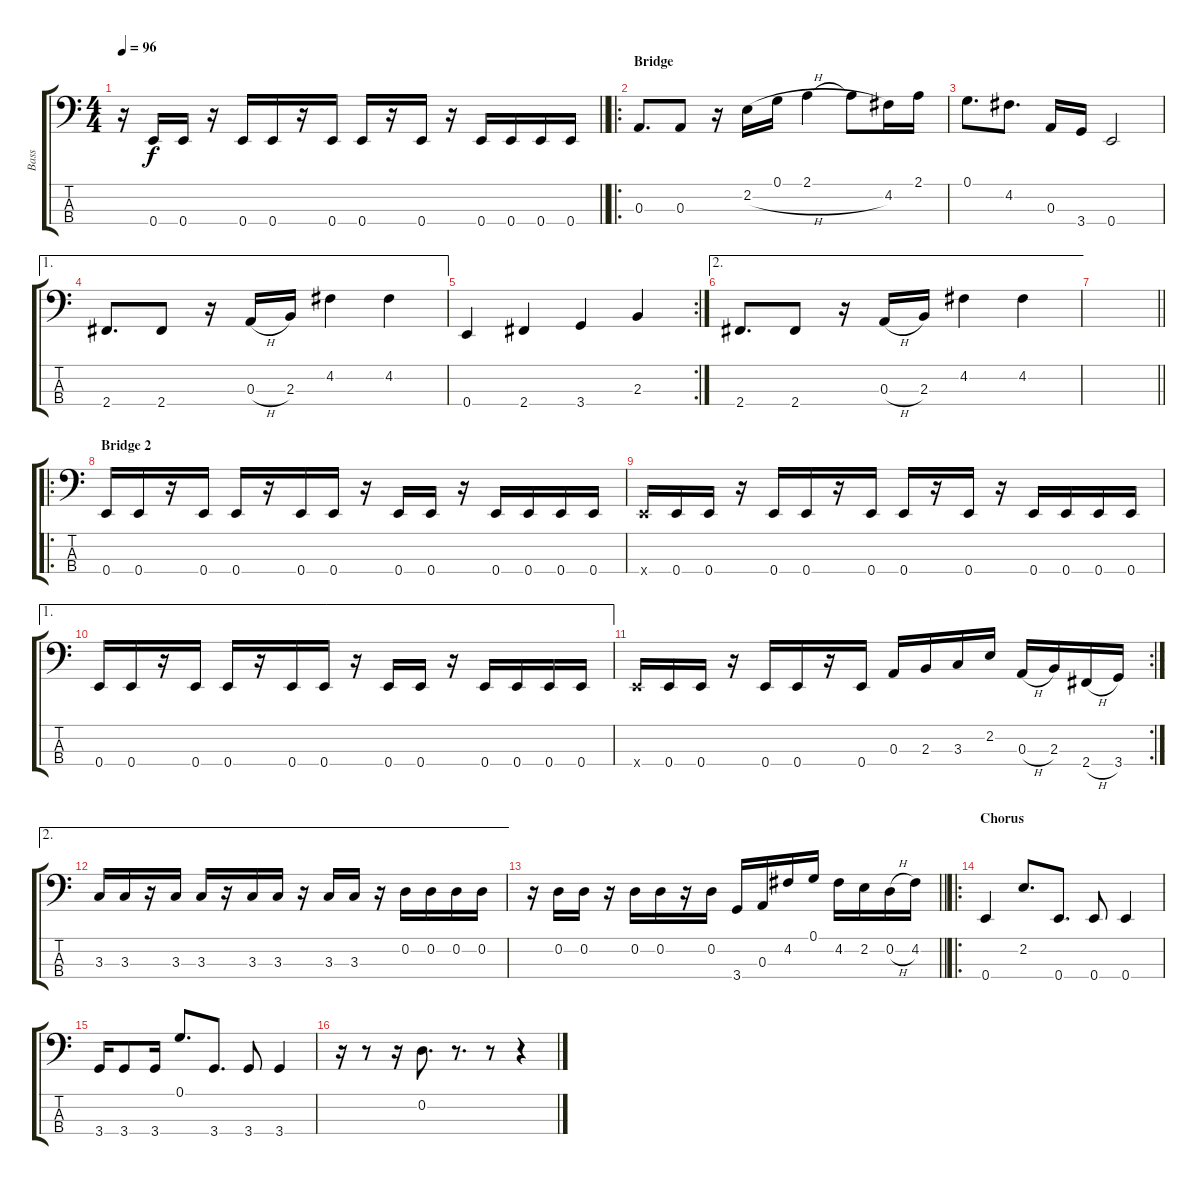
\track ("Bass" "Bass") {instrument electricbassfinger}
\staff {score tabs}
\tuning (G2 D2 A1 E1) {hide}
\ts (4 4)
\tempo 96
\clef f4
\barLineRight lightlight
\ks c
r.16{dy f} 0.4.16 0.4.16 r.16 0.4.16 0.4.16 r.16 0.4.16 0.4.16 r.16 0.4.16 r.16 0.4.16 0.4.16 0.4.16 0.4.16 |
\ro
\section ("" "Bridge")
0.3.8{d} 0.3.8 r.16 2.2{h}.16 0.1.16 2.1.4 2.1{t}.8 4.2.16 2.1.16 |
0.1.8{d} 4.2.8{d} 0.3.16 3.4.16 0.4.2 |
\ae 1
2.4.8{d} 2.4.8 r.16 0.3{h}.16 2.3.16 4.2.4 4.2.4 |
\rc 2
0.4.4 2.4.4 3.4.4 2.3.4 |
\ae 2
2.4.8{d} 2.4.8 r.16 0.3{h}.16 2.3.16 4.2.4 4.2.4 |
\barLineRight lightlight
|
\ro
\section ("" "Bridge 2")
0.4.16{instrument electricbassfinger} 0.4.16 r.16 0.4.16 0.4.16 r.16 0.4.16 0.4.16 r.16 0.4.16 0.4.16 r.16 0.4.16 0.4.16 0.4.16 0.4.16 |
0.4{x}.16 0.4.16 0.4.16 r.16 0.4.16 0.4.16 r.16 0.4.16 0.4.16 r.16 0.4.16 r.16 0.4.16 0.4.16 0.4.16 0.4.16 |
\ae 1
0.4.16 0.4.16 r.16 0.4.16 0.4.16 r.16 0.4.16 0.4.16 r.16 0.4.16 0.4.16 r.16 0.4.16 0.4.16 0.4.16 0.4.16 |
\rc 2
0.4{x}.16 0.4.16 0.4.16 r.16 0.4.16 0.4.16 r.16 0.4.16 0.3.16{instrument slapbass1} 2.3.16 3.3.16 2.2.16 0.3{h}.16 2.3.16 2.4{h}.16 3.4.16 |
\ae 2
3.3.16 3.3.16 r.16 3.3.16 3.3.16 r.16 3.3.16 3.3.16 r.16 3.3.16 3.3.16 r.16 0.2.16 0.2.16 0.2.16 0.2.16 |
\barLineRight lightlight
r.16 0.2.16 0.2.16 r.16 0.2.16 0.2.16 r.16 0.2.16 3.4.16 0.3.16 4.2.16 0.1.16 4.2.16 2.2.16 0.2{h}.16 4.2.16 |
\ro
\section ("" "Chorus")
0.4.4 2.2.8{d} 0.4.8{d} 0.4.8 0.4.4 |
3.4.16 3.4.8 3.4.16 0.1.8{d} 3.4.8{d} 3.4.8 3.4.4 |
r.16 r.8 r.16 0.2.8{d} r.8{d} r.8 r.4
